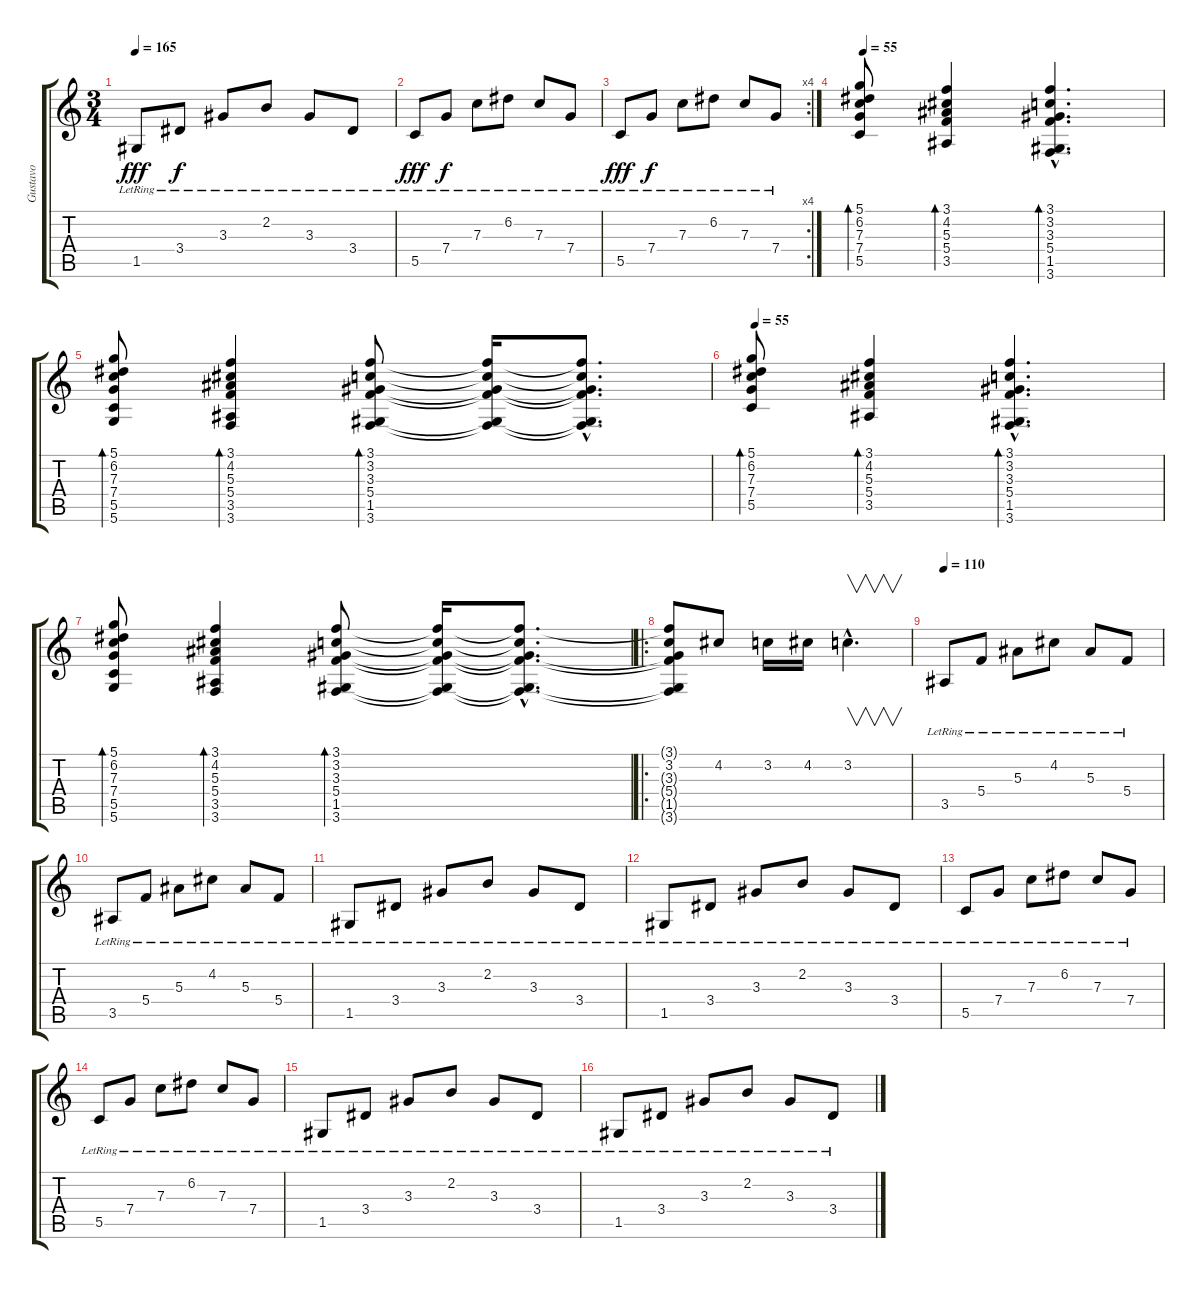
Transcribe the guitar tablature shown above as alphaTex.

\track ("Gustavo" "Gustavo") {instrument acousticguitarnylon}
\staff {score tabs}
\tuning (D4 A3 F3 C3 G2 D2) {hide}
\ts (3 4)
\tempo 165
\clef g2
\ks c
1.5{lr}.8{dy fff} 3.4{lr}.8{dy f} 3.3{lr}.8 2.2{lr}.8 3.3{lr}.8 3.4{lr}.8 |
5.5{lr}.8{dy fff} 7.4{lr}.8{dy f} 7.3{lr}.8 6.2{lr}.8 7.3{lr}.8 7.4{lr}.8 |
\rc 4
5.5{lr}.8{dy fff} 7.4{lr}.8{dy f} 7.3{lr}.8 6.2{lr}.8 7.3{lr}.8 7.4{lr}.8 |
\tempo 55
(5.1 6.2 7.3 7.4 5.5).8{bd 240} (3.1 4.2 5.3 5.4 3.5).4{bd 120} (3.1{hac} 3.2{hac} 3.3{hac} 5.4{hac} 1.5{hac} 3.6{hac}).4{d bd 120} |
(5.1 6.2 7.3 7.4 5.5 5.6).8{bd 120} (3.1 4.2 5.3 5.4 3.5 3.6).4{bd 120} (3.1 3.2 3.3 5.4 1.5 3.6).8{bd 120} (3.1{t} 3.2{t} 3.3{t} 5.4{t} 1.5{t} 3.6{t}).16 (3.1{hac t} 3.2{hac t} 3.3{hac t} 5.4{hac t} 1.5{hac t} 3.6{hac t}).8{d} |
\tempo 55
(5.1 6.2 7.3 7.4 5.5).8{bd 60} (3.1 4.2 5.3 5.4 3.5).4{bd 60} (3.1{hac} 3.2{hac} 3.3{hac} 5.4{hac} 1.5{hac} 3.6{hac}).4{d bd 60} |
(5.1 6.2 7.3 7.4 5.5 5.6).8{bd 60} (3.1 4.2 5.3 5.4 3.5 3.6).4{bd 60} (3.1 3.2 3.3 5.4 1.5 3.6).8{bd 60} (3.1{t} 3.2{t} 3.3{t} 5.4{t} 1.5{t} 3.6{t}).16 (3.1{hac t} 3.2{hac t} 3.3{hac t} 5.4{hac t} 1.5{hac t} 3.6{hac t}).8{d} |
\ro
(3.1{t} 3.2 3.3{t} 5.4{t} 1.5{t} 3.6{t}).8{balance 8} 4.2.8 3.2.16 4.2.16 3.2{hac}.4{v d} |
\tempo 110
3.5{lr}.8 5.4{lr}.8 5.3{lr}.8 4.2{lr}.8 5.3{lr}.8 5.4{lr}.8 |
3.5{lr}.8 5.4{lr}.8 5.3{lr}.8 4.2{lr}.8 5.3{lr}.8 5.4{lr}.8 |
1.5{lr}.8 3.4{lr}.8 3.3{lr}.8 2.2{lr}.8 3.3{lr}.8 3.4{lr}.8 |
1.5{lr}.8 3.4{lr}.8 3.3{lr}.8 2.2{lr}.8 3.3{lr}.8 3.4{lr}.8 |
5.5{lr}.8 7.4{lr}.8 7.3{lr}.8 6.2{lr}.8 7.3{lr}.8 7.4{lr}.8 |
5.5{lr}.8 7.4{lr}.8 7.3{lr}.8 6.2{lr}.8 7.3{lr}.8 7.4{lr}.8 |
1.5{lr}.8 3.4{lr}.8 3.3{lr}.8 2.2{lr}.8 3.3{lr}.8 3.4{lr}.8 |
1.5{lr}.8 3.4{lr}.8 3.3{lr}.8 2.2{lr}.8 3.3{lr}.8 3.4{lr}.8
